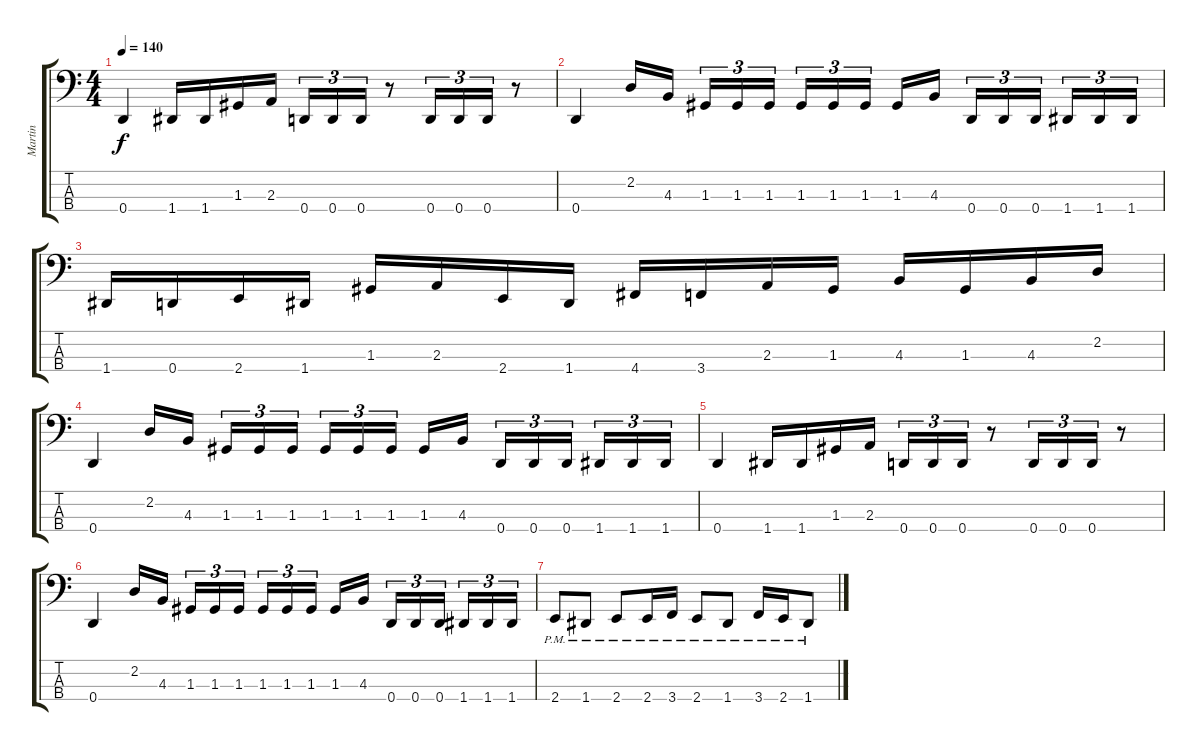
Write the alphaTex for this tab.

\track ("Martin" "Martin") {instrument electricbasspick}
\staff {score tabs}
\tuning (F2 C2 G1 D1) {hide}
\ts (4 4)
\tempo 140
\clef f4
\ks c
0.4.4{dy f} 1.4.16 1.4.16 1.3.16 2.3.16 0.4.16{tu (3 2)} 0.4.16{tu (3 2)} 0.4.16{tu (3 2)} r.8 0.4.16{tu (3 2)} 0.4.16{tu (3 2)} 0.4.16{tu (3 2)} r.8 |
0.4.4 2.2.16 4.3.16 1.3.16{tu (3 2)} 1.3.16{tu (3 2)} 1.3.16{tu (3 2)} 1.3.16{tu (3 2)} 1.3.16{tu (3 2)} 1.3.16{tu (3 2)} 1.3.16 4.3.16 0.4.16{tu (3 2)} 0.4.16{tu (3 2)} 0.4.16{tu (3 2)} 1.4.16{tu (3 2)} 1.4.16{tu (3 2)} 1.4.16{tu (3 2)} |
1.4.16 0.4.16 2.4.16 1.4.16 1.3.16 2.3.16 2.4.16 1.4.16 4.4.16 3.4.16 2.3.16 1.3.16 4.3.16 1.3.16 4.3.16 2.2.16 |
0.4.4 2.2.16 4.3.16 1.3.16{tu (3 2)} 1.3.16{tu (3 2)} 1.3.16{tu (3 2)} 1.3.16{tu (3 2)} 1.3.16{tu (3 2)} 1.3.16{tu (3 2)} 1.3.16 4.3.16 0.4.16{tu (3 2)} 0.4.16{tu (3 2)} 0.4.16{tu (3 2)} 1.4.16{tu (3 2)} 1.4.16{tu (3 2)} 1.4.16{tu (3 2)} |
0.4.4 1.4.16 1.4.16 1.3.16 2.3.16 0.4.16{tu (3 2)} 0.4.16{tu (3 2)} 0.4.16{tu (3 2)} r.8 0.4.16{tu (3 2)} 0.4.16{tu (3 2)} 0.4.16{tu (3 2)} r.8 |
0.4.4 2.2.16 4.3.16 1.3.16{tu (3 2)} 1.3.16{tu (3 2)} 1.3.16{tu (3 2)} 1.3.16{tu (3 2)} 1.3.16{tu (3 2)} 1.3.16{tu (3 2)} 1.3.16 4.3.16 0.4.16{tu (3 2)} 0.4.16{tu (3 2)} 0.4.16{tu (3 2)} 1.4.16{tu (3 2)} 1.4.16{tu (3 2)} 1.4.16{tu (3 2)} |
2.4{pm}.8 1.4{pm}.8 2.4{pm}.8 2.4{pm}.16 3.4{pm}.16 2.4{pm}.8 1.4{pm}.8 3.4{pm}.16 2.4{pm}.16 1.4{pm}.8
